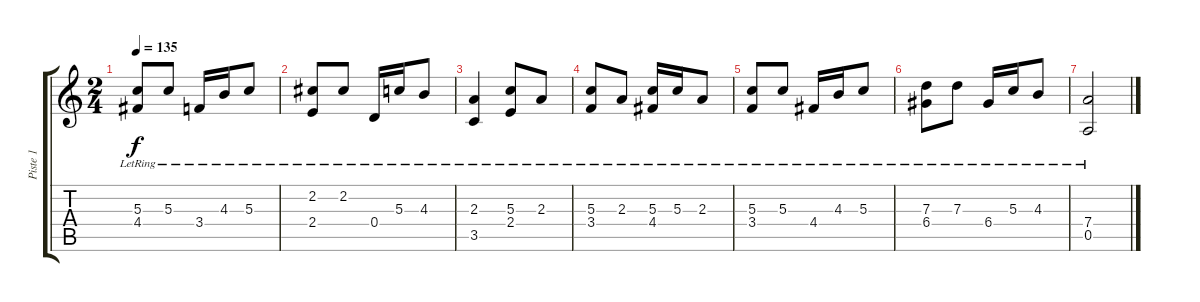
\track ("Piste 1" "Piste 1") {instrument acousticguitarnylon}
\staff {score tabs}
\tuning (E4 B3 G3 D3 A2 E2) {hide}
\ts (2 4)
\tempo 135
\clef g2
\ks c
(5.3{lr} 4.4{lr}).8{dy f} 5.3{lr}.8 3.4{lr}.16 4.3{lr}.16 5.3{lr}.8 |
(2.2{lr} 2.4{lr}).8 2.2{lr}.8 0.4{lr}.16 5.3{lr}.16 4.3{lr}.8 |
(2.3{lr} 3.5{lr}).4 (5.3{lr} 2.4{lr}).8 2.3{lr}.8 |
(5.3{lr} 3.4{lr}).8 2.3{lr}.8 (5.3{lr} 4.4{lr}).16 5.3{lr}.16 2.3{lr}.8 |
(5.3{lr} 3.4{lr}).8 5.3{lr}.8 4.4{lr}.16 4.3{lr}.16 5.3{lr}.8 |
(7.3{lr} 6.4{lr}).8 7.3{lr}.8 6.4{lr}.16 5.3{lr}.16 4.3{lr}.8 |
(7.4{lr} 0.5{lr}).2
